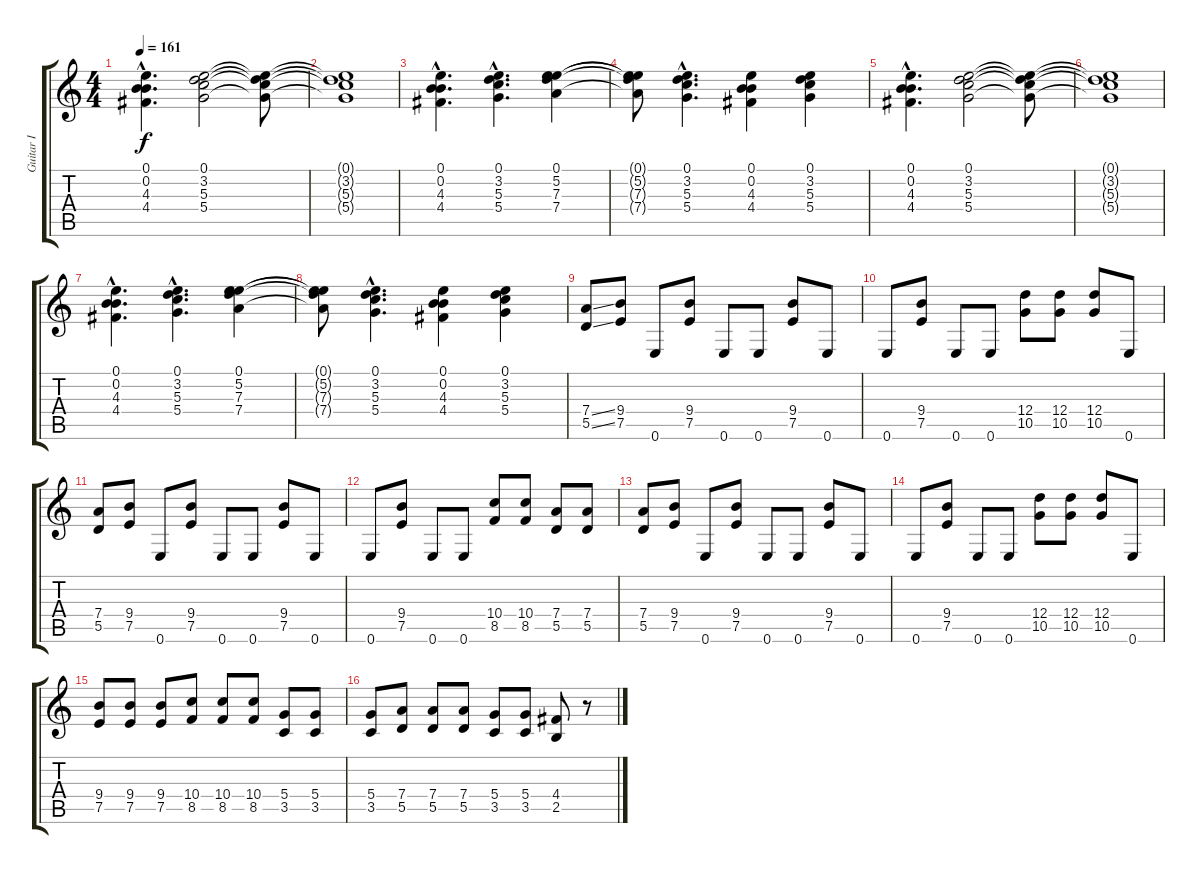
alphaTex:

\track ("Guitar I" "Guitar I") {instrument overdrivenguitar}
\staff {score tabs}
\tuning (E4 B3 G3 D3 A2 E2) {hide}
\ts (4 4)
\tempo 161
\clef g2
\ks c
(0.1{hac} 0.2{hac} 4.3{hac} 4.4{hac}).4{d dy f} (0.1 3.2 5.3 5.4).2 (0.1{t} 3.2{t} 5.3{t} 5.4{t}).8 |
(0.1{t} 3.2{t} 5.3{t} 5.4{t}).1 |
(0.1{hac} 0.2{hac} 4.3{hac} 4.4{hac}).4{d} (0.1{hac} 3.2{hac} 5.3{hac} 5.4{hac}).4{d} (0.1 5.2 7.3 7.4).4 |
(0.1{t} 5.2{t} 7.3{t} 7.4{t}).8 (0.1{hac} 3.2{hac} 5.3{hac} 5.4{hac}).4{d} (0.1 0.2 4.3 4.4).4 (0.1 3.2 5.3 5.4).4 |
(0.1{hac} 0.2{hac} 4.3{hac} 4.4{hac}).4{d} (0.1 3.2 5.3 5.4).2 (0.1{t} 3.2{t} 5.3{t} 5.4{t}).8 |
(0.1{t} 3.2{t} 5.3{t} 5.4{t}).1 |
(0.1{hac} 0.2{hac} 4.3{hac} 4.4{hac}).4{d} (0.1{hac} 3.2{hac} 5.3{hac} 5.4{hac}).4{d} (0.1 5.2 7.3 7.4).4 |
(0.1{t} 5.2{t} 7.3{t} 7.4{t}).8 (0.1{hac} 3.2{hac} 5.3{hac} 5.4{hac}).4{d} (0.1 0.2 4.3 4.4).4 (0.1 3.2 5.3 5.4).4 |
(7.4{ss} 5.5{ss}).8 (9.4 7.5).8 0.6.8 (9.4 7.5).8 0.6.8 0.6.8 (9.4 7.5).8 0.6.8 |
0.6.8 (9.4 7.5).8 0.6.8 0.6.8 (12.4 10.5).8 (12.4 10.5).8 (12.4 10.5).8 0.6.8 |
(7.4 5.5).8 (9.4 7.5).8 0.6.8 (9.4 7.5).8 0.6.8 0.6.8 (9.4 7.5).8 0.6.8 |
0.6.8 (9.4 7.5).8 0.6.8 0.6.8 (10.4 8.5).8 (10.4 8.5).8 (7.4 5.5).8 (7.4 5.5).8 |
(7.4 5.5).8 (9.4 7.5).8 0.6.8 (9.4 7.5).8 0.6.8 0.6.8 (9.4 7.5).8 0.6.8 |
0.6.8 (9.4 7.5).8 0.6.8 0.6.8 (12.4 10.5).8 (12.4 10.5).8 (12.4 10.5).8 0.6.8 |
(9.4 7.5).8 (9.4 7.5).8 (9.4 7.5).8 (10.4 8.5).8 (10.4 8.5).8 (10.4 8.5).8 (5.4 3.5).8 (5.4 3.5).8 |
(5.4 3.5).8 (7.4 5.5).8 (7.4 5.5).8 (7.4 5.5).8 (5.4 3.5).8 (5.4 3.5).8 (4.4 2.5).8 r.8
